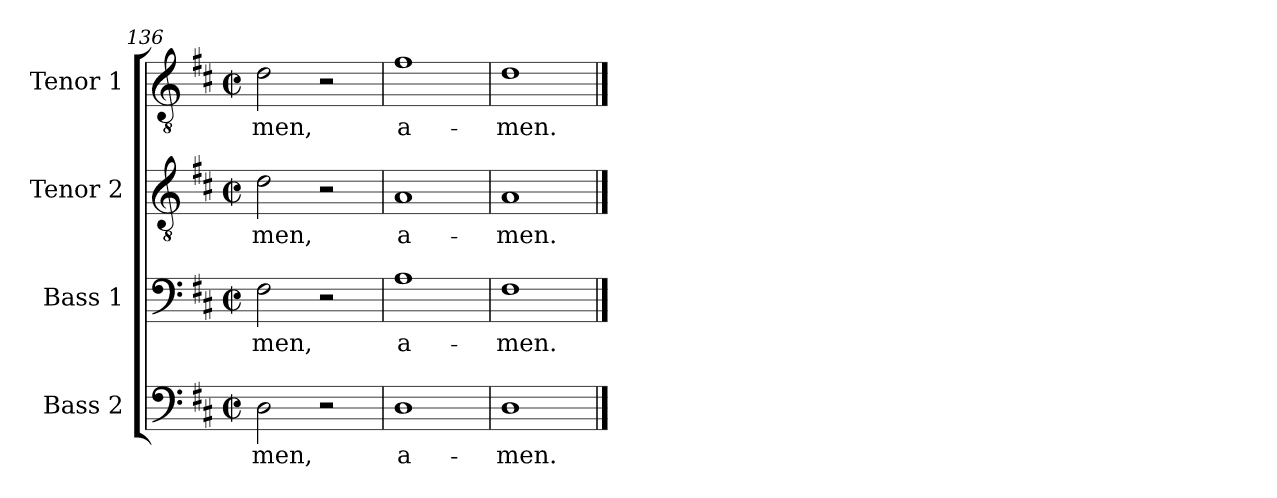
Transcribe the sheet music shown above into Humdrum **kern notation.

**kern	**text	**kern	**text	**kern	**text	**kern	**text
*part4	*part4	*part3	*part3	*part2	*part2	*part1	*part1
*staff4	*staff4	*staff3	*staff3	*staff2	*staff2	*staff1	*staff1
*I"Bass 2	*	*I"Bass 1	*	*I"Tenor 2	*	*I"Tenor 1	*
*I'B. 2	*	*I'B. 1	*	*I'T. 2	*	*I'T. 1	*
*clefF4	*	*clefF4	*	*clefGv2	*	*clefGv2	*
*k[f#c#]	*	*k[f#c#]	*	*k[f#c#]	*	*k[f#c#]	*
*D:	*	*D:	*	*D:	*	*D:	*
*M2/2	*	*M2/2	*	*M2/2	*	*M2/2	*
*met(c|)	*	*met(c|)	*	*met(c|)	*	*met(c|)	*
=136	=136	=136	=136	=136	=136	=136	=136
!	!LO:LY:b	!	!LO:LY:b	!	!LO:LY:b	!	!LO:LY:b
2D\	-men,	2F#\	-men,	2d\	-men,	2d\	-men,
2r	.	2r	.	2r	.	2r	.
=137	=137	=137	=137	=137	=137	=137	=137
!	!LO:LY:b	!	!LO:LY:b	!	!LO:LY:b	!	!LO:LY:b
1D	a-	1A	a-	1A	a-	1f#	a-
=138	=138	=138	=138	=138	=138	=138	=138
!	!LO:LY:b	!	!LO:LY:b	!	!LO:LY:b	!	!LO:LY:b
1D	-men.	1F#	-men.	1A	-men.	1d	-men.
==	==	==	==	==	==	==	==
*-	*-	*-	*-	*-	*-	*-	*-
